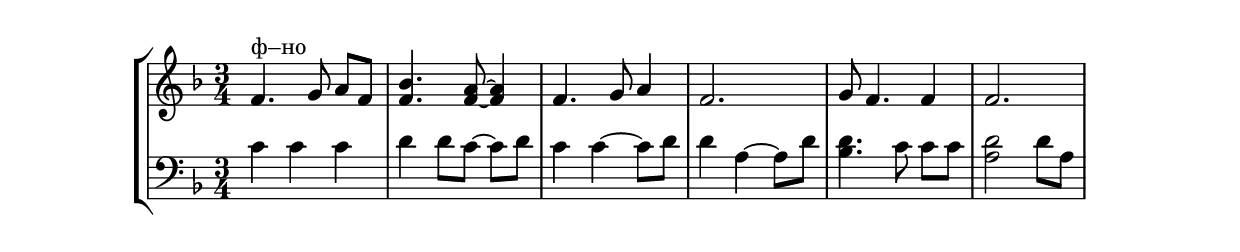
\version "2.18.2"
\header {
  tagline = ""  % removed
}
% \include "lilypond-book-preamble.ly"


global = {
\key g \major
  \time 2/4
}



\parallelMusic #'(
voiceA
voiceB
) 
% rhMusic
% lhMusic

{
  %--------------------bar1 

  \key f \major \time 3/4
  f4.^"ф–но" g8 a[ f] |
  \key f \major \time 3/4 \clef "bass"
  c4 c c |
  %--------------------bar2 

  <f bes>4. <f a>8~ <f a>4  |
  d4 d8[ c]~ c[ d] |
  %--------------------bar3 

  f4. g8 a4 |
  c4 c~ c8 d |
  %--------------------bar4 

  f2. |
  d4 a~ a8 d |
  %--------------------bar5 

  g8 f4. f4 |
  <bes d>4. c8 c[ c] |
  %--------------------bar6 

  f2. |
  <a d>2 d8 a |



 }



\new StaffGroup <<
% \new Staff 
%   \with {instrumentName = #"Струнные "} 
%   << \relative c'' { \voiceA } \\ \relative c' { \voiceB } >>
  \new Staff 
    %\with {instrumentName = #"Фортепиано "} 
    \relative c' { \voiceA }
  \new Staff
  \relative c' { \voiceB }
% \new Staff 
%   \with {instrumentName = #"Электрогитара "} 
%   \relative c {\clef bass  \voiceD }
%  \new PianoStaff <<
%    \new Staff \rhMusic
%    \new Staff \lhMusic
%    >>
>>
